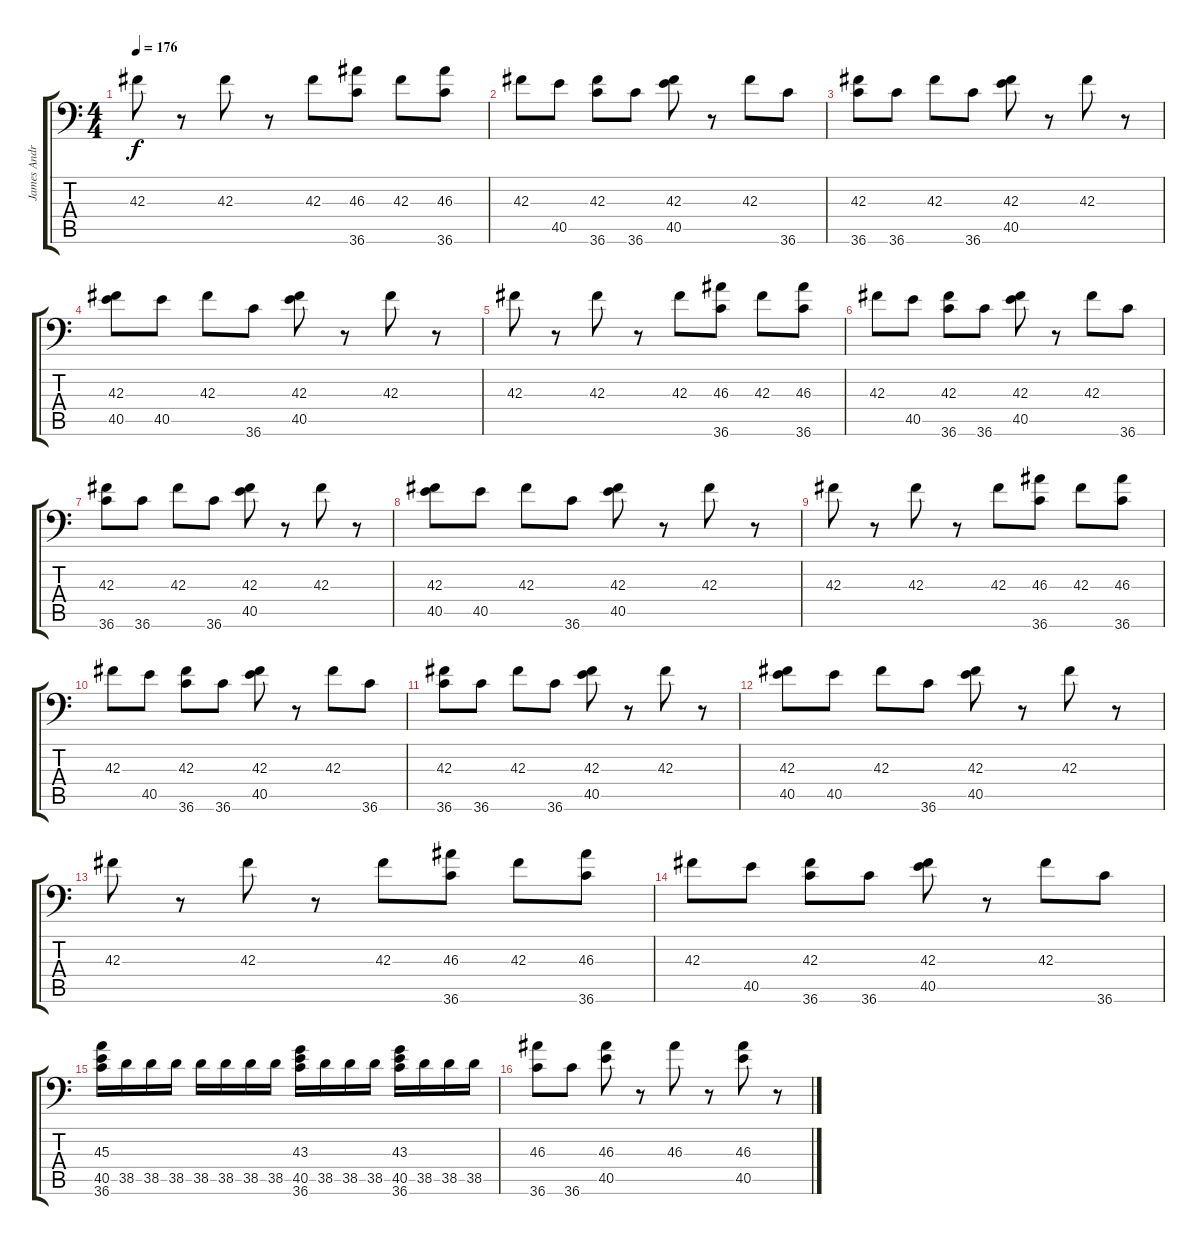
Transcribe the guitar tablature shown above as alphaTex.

\track ("James Andrews" "James Andr") {instrument acousticgrandpiano}
\staff {score tabs}
\tuning (C-1 C-1 C-1 C-1 C-1 C-1) {hide}
\ts (4 4)
\tempo 176
\clef f4
\ks c
42.3.8{dy f} r.8 42.3.8 r.8 42.3.8 (46.3 36.6).8 42.3.8 (46.3 36.6).8 |
42.3.8 40.5.8 (42.3 36.6).8 36.6.8 (42.3 40.5).8 r.8 42.3.8 36.6.8 |
(42.3 36.6).8 36.6.8 42.3.8 36.6.8 (42.3 40.5).8 r.8 42.3.8 r.8 |
(42.3 40.5).8 40.5.8 42.3.8 36.6.8 (42.3 40.5).8 r.8 42.3.8 r.8 |
42.3.8 r.8 42.3.8 r.8 42.3.8 (46.3 36.6).8 42.3.8 (46.3 36.6).8 |
42.3.8 40.5.8 (42.3 36.6).8 36.6.8 (42.3 40.5).8 r.8 42.3.8 36.6.8 |
(42.3 36.6).8 36.6.8 42.3.8 36.6.8 (42.3 40.5).8 r.8 42.3.8 r.8 |
(42.3 40.5).8 40.5.8 42.3.8 36.6.8 (42.3 40.5).8 r.8 42.3.8 r.8 |
42.3.8 r.8 42.3.8 r.8 42.3.8 (46.3 36.6).8 42.3.8 (46.3 36.6).8 |
42.3.8 40.5.8 (42.3 36.6).8 36.6.8 (42.3 40.5).8 r.8 42.3.8 36.6.8 |
(42.3 36.6).8 36.6.8 42.3.8 36.6.8 (42.3 40.5).8 r.8 42.3.8 r.8 |
(42.3 40.5).8 40.5.8 42.3.8 36.6.8 (42.3 40.5).8 r.8 42.3.8 r.8 |
42.3.8 r.8 42.3.8 r.8 42.3.8 (46.3 36.6).8 42.3.8 (46.3 36.6).8 |
42.3.8 40.5.8 (42.3 36.6).8 36.6.8 (42.3 40.5).8 r.8 42.3.8 36.6.8 |
(45.3 40.5 36.6).16 38.5.16 38.5.16 38.5.16 38.5.16 38.5.16 38.5.16 38.5.16 (43.3 40.5 36.6).16 38.5.16 38.5.16 38.5.16 (43.3 40.5 36.6).16 38.5.16 38.5.16 38.5.16 |
(46.3 36.6).8 36.6.8 (46.3 40.5).8 r.8 46.3.8 r.8 (46.3 40.5).8 r.8
